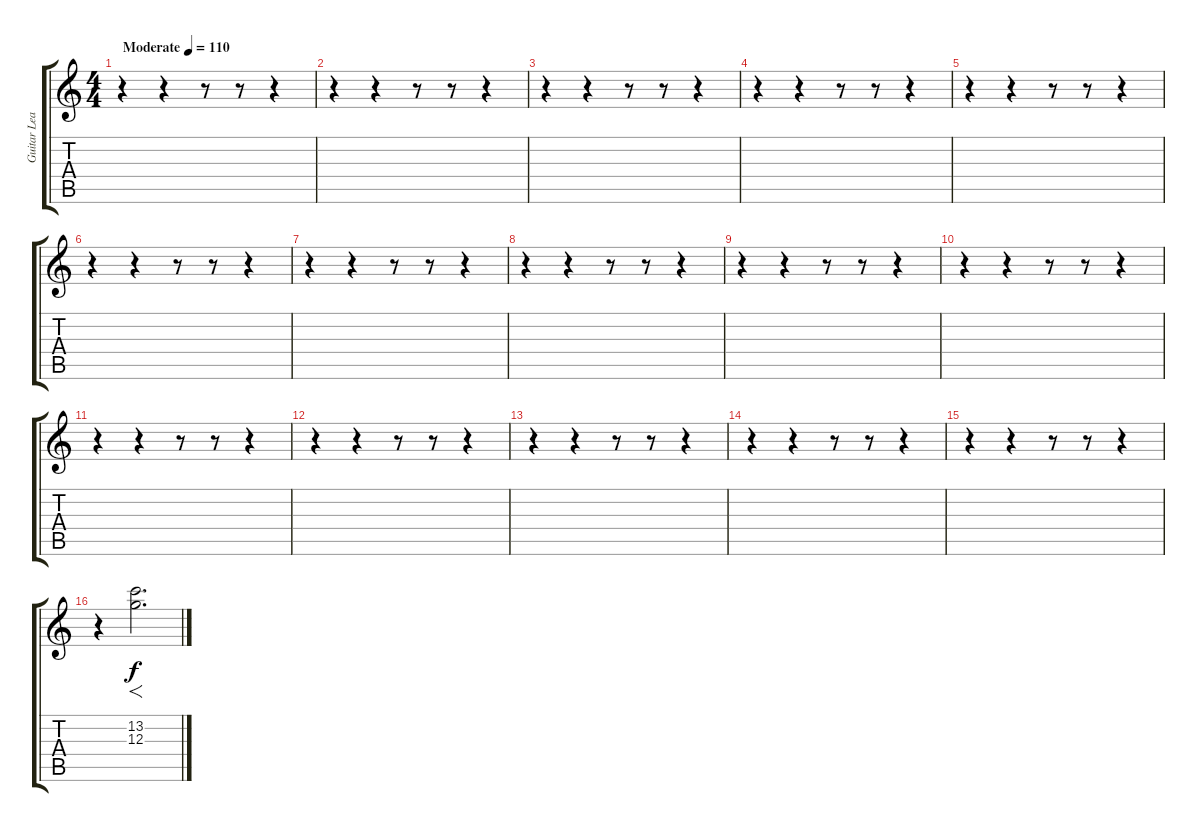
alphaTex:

\track ("Guitar Lead" "Guitar Lea") {instrument electricguitarjazz}
\staff {score tabs}
\tuning (E4 B3 G3 D3 A2 D2) {hide}
\ts (4 4)
\tempo (110 "Moderate")
\clef g2
\ks c
r.4{dy f instrument electricguitarjazz} r.4 r.8 r.8 r.4 |
r.4 r.4 r.8 r.8 r.4 |
r.4 r.4 r.8 r.8 r.4 |
r.4 r.4 r.8 r.8 r.4 |
r.4 r.4 r.8 r.8 r.4 |
r.4 r.4 r.8 r.8 r.4 |
r.4 r.4 r.8 r.8 r.4 |
r.4 r.4 r.8 r.8 r.4 |
r.4 r.4 r.8 r.8 r.4 |
r.4 r.4 r.8 r.8 r.4 |
r.4 r.4 r.8 r.8 r.4 |
r.4 r.4 r.8 r.8 r.4 |
r.4 r.4 r.8 r.8 r.4 |
r.4 r.4 r.8 r.8 r.4 |
r.4 r.4 r.8 r.8 r.4 |
r.4 (13.2 12.3).2{f d}
